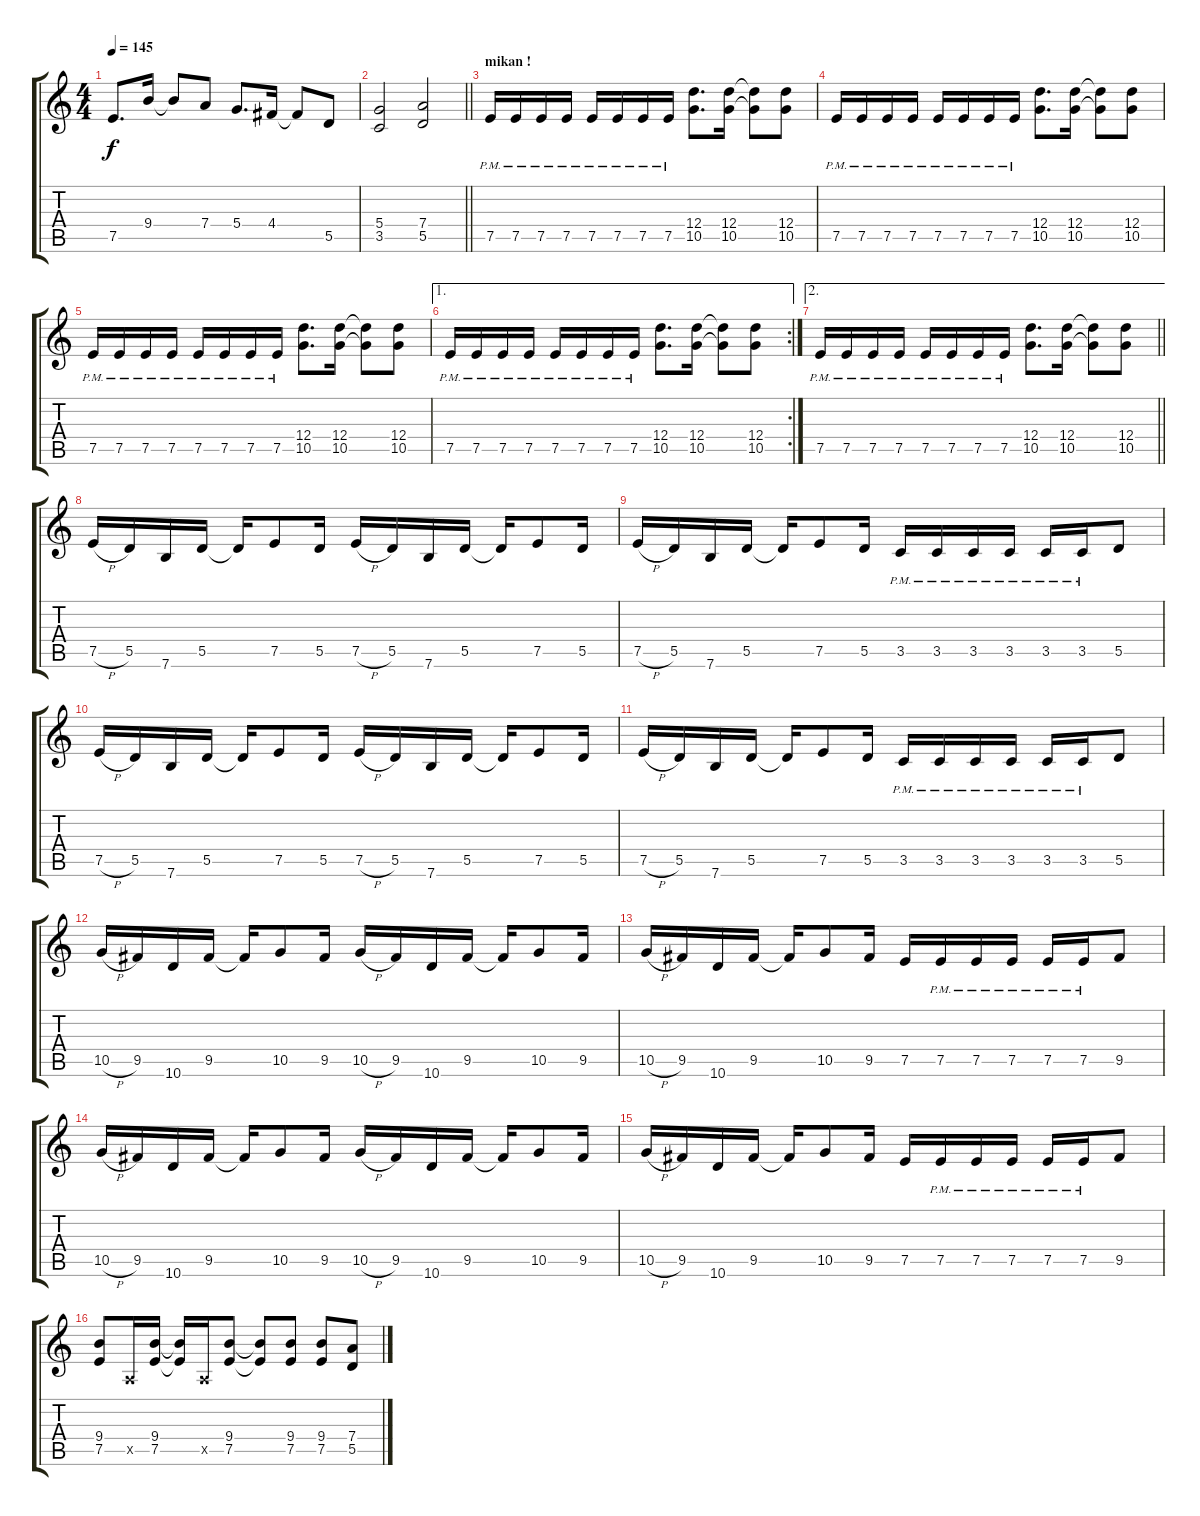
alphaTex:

\track "" {instrument distortionguitar}
\staff {score tabs}
\tuning (E4 B3 G3 D3 A2 E2) {hide}
\ts (4 4)
\tempo 145
\clef g2
\ks c
7.5.8{d dy f} 9.4.16 9.4{t}.8 7.4.8 5.4.8{d} 4.4.16 4.4{t}.8 5.5.8 |
\barLineRight lightlight
(5.4 3.5).2 (7.4 5.5).2 |
\section ("" "mikan !")
7.5{pm}.16 7.5{pm}.16 7.5{pm}.16 7.5{pm}.16 7.5{pm}.16 7.5{pm}.16 7.5{pm}.16 7.5{pm}.16 (12.4 10.5).8{d} (12.4 10.5).16 (12.4{t} 10.5{t}).8 (12.4 10.5).8 |
7.5{pm}.16 7.5{pm}.16 7.5{pm}.16 7.5{pm}.16 7.5{pm}.16 7.5{pm}.16 7.5{pm}.16 7.5{pm}.16 (12.4 10.5).8{d} (12.4 10.5).16 (12.4{t} 10.5{t}).8 (12.4 10.5).8 |
7.5{pm}.16 7.5{pm}.16 7.5{pm}.16 7.5{pm}.16 7.5{pm}.16 7.5{pm}.16 7.5{pm}.16 7.5{pm}.16 (12.4 10.5).8{d} (12.4 10.5).16 (12.4{t} 10.5{t}).8 (12.4 10.5).8 |
\ae 1
\rc 2
7.5{pm}.16 7.5{pm}.16 7.5{pm}.16 7.5{pm}.16 7.5{pm}.16 7.5{pm}.16 7.5{pm}.16 7.5{pm}.16 (12.4 10.5).8{d} (12.4 10.5).16 (12.4{t} 10.5{t}).8 (12.4 10.5).8 |
\ae 2
\barLineRight lightlight
7.5{pm}.16 7.5{pm}.16 7.5{pm}.16 7.5{pm}.16 7.5{pm}.16 7.5{pm}.16 7.5{pm}.16 7.5{pm}.16 (12.4 10.5).8{d} (12.4 10.5).16 (12.4{t} 10.5{t}).8 (12.4 10.5).8 |
7.5{h}.16 5.5.16 7.6.16 5.5.16 5.5{t}.16 7.5.8 5.5.16 7.5{h}.16 5.5.16 7.6.16 5.5.16 5.5{t}.16 7.5.8 5.5.16 |
7.5{h}.16 5.5.16 7.6.16 5.5.16 5.5{t}.16 7.5.8 5.5.16 3.5{pm}.16 3.5{pm}.16 3.5{pm}.16 3.5{pm}.16 3.5{pm}.16 3.5{pm}.16 5.5.8 |
7.5{h}.16 5.5.16 7.6.16 5.5.16 5.5{t}.16 7.5.8 5.5.16 7.5{h}.16 5.5.16 7.6.16 5.5.16 5.5{t}.16 7.5.8 5.5.16 |
7.5{h}.16 5.5.16 7.6.16 5.5.16 5.5{t}.16 7.5.8 5.5.16 3.5{pm}.16 3.5{pm}.16 3.5{pm}.16 3.5{pm}.16 3.5{pm}.16 3.5{pm}.16 5.5.8 |
10.5{h}.16 9.5.16 10.6.16 9.5.16 9.5{t}.16 10.5.8 9.5.16 10.5{h}.16 9.5.16 10.6.16 9.5.16 9.5{t}.16 10.5.8 9.5.16 |
10.5{h}.16 9.5.16 10.6.16 9.5.16 9.5{t}.16 10.5.8 9.5.16 7.5.16 7.5{pm}.16 7.5{pm}.16 7.5{pm}.16 7.5{pm}.16 7.5{pm}.16 9.5.8 |
10.5{h}.16 9.5.16 10.6.16 9.5.16 9.5{t}.16 10.5.8 9.5.16 10.5{h}.16 9.5.16 10.6.16 9.5.16 9.5{t}.16 10.5.8 9.5.16 |
10.5{h}.16 9.5.16 10.6.16 9.5.16 9.5{t}.16 10.5.8 9.5.16 7.5.16 7.5{pm}.16 7.5{pm}.16 7.5{pm}.16 7.5{pm}.16 7.5{pm}.16 9.5.8 |
(9.4 7.5).8 0.5{x}.16 (9.4 7.5).16 (9.4{t} 7.5{t}).16 0.5{x}.16 (9.4 7.5).8 (9.4{t} 7.5{t}).8 (9.4 7.5).8 (9.4 7.5).8 (7.4 5.5).8
